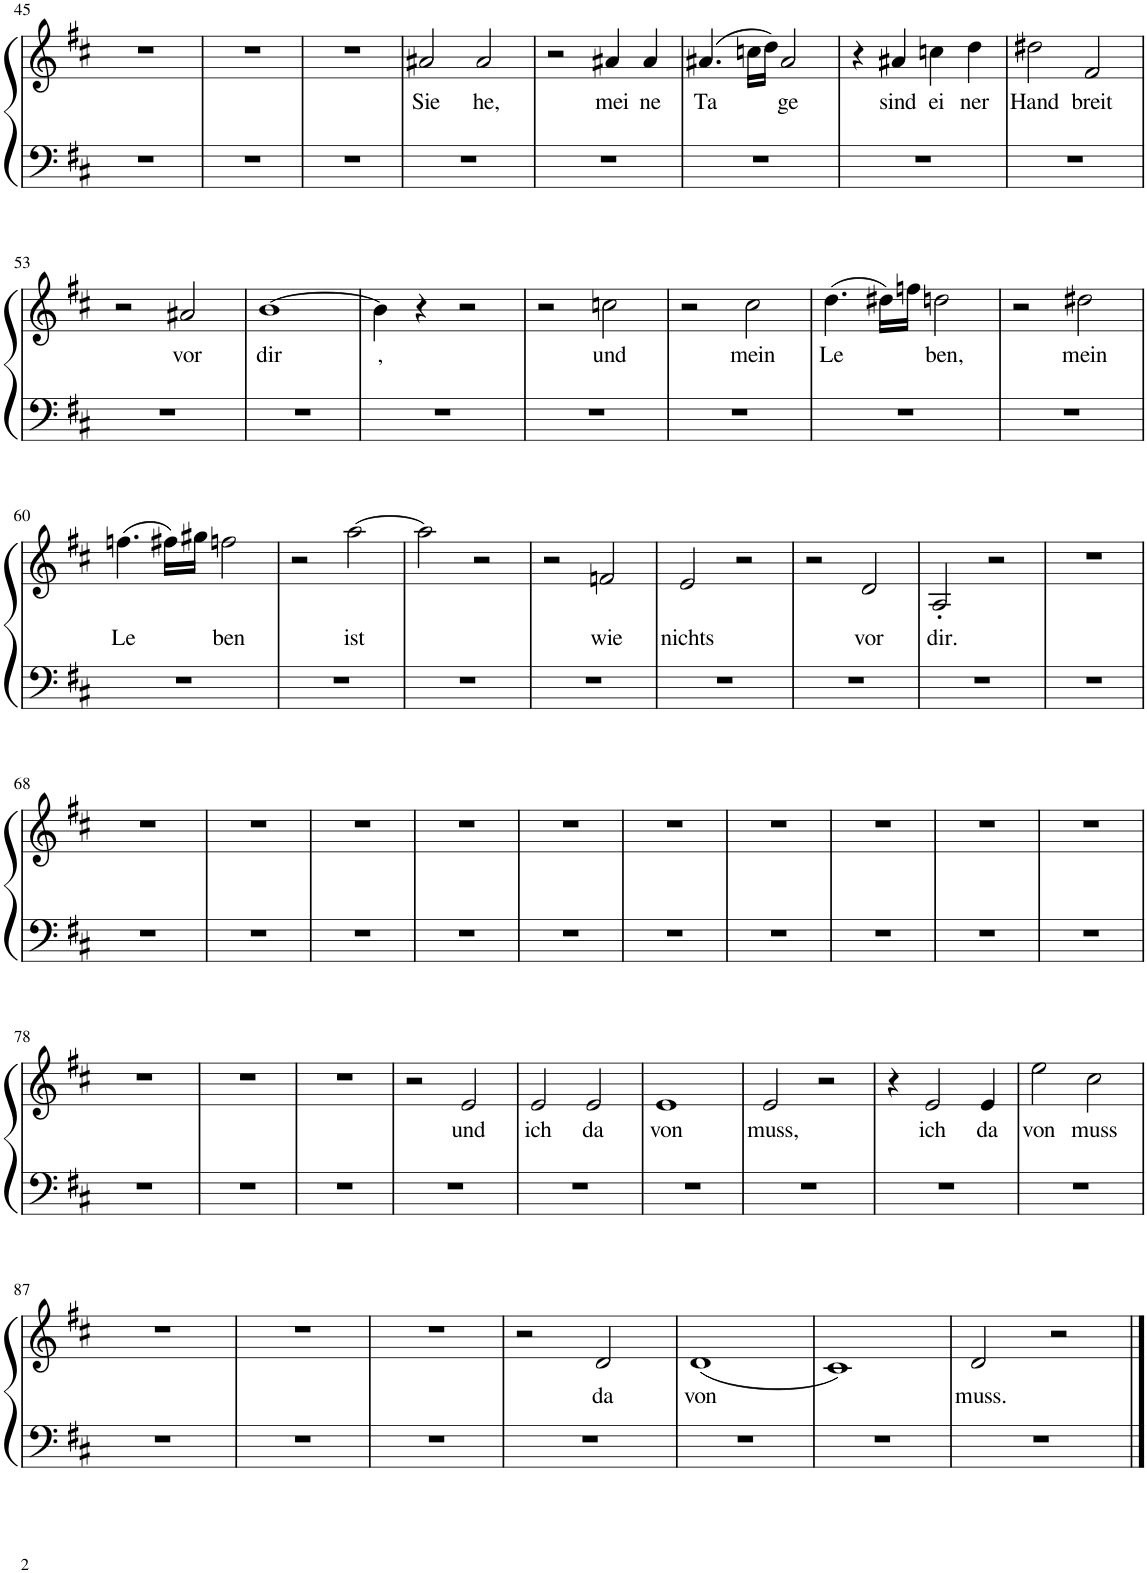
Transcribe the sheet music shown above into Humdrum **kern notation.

**kern	**kern	**text
*part1	*part1	*part1
*staff2	*staff1	*staff1
*I"Piano	*	*
*I'Pno.	*	*
!!LO:PB:g=z
*clefF4	*clefG2	*
*k[f#c#]	*k[f#c#]	*
*M2/2	*M2/2	*
*met(c|)	*met(c|)	*
=45	=45	=45
1r	1r	.
=46	=46	=46
1r	1r	.
=47	=47	=47
1r	1r	.
=48	=48	=48
!	!	!LO:LY:b
1r	2a#X/	Sie
!	!	!LO:LY:b
.	2a#/	he,
=49	=49	=49
1r	2r	.
!	!	!LO:LY:b
.	4a#X/	mei
!	!	!LO:LY:b
.	4a#/	ne
=50	=50	=50
!	!	!LO:LY:b
1r	(4.a#X/	Ta
.	16ccn\LL	.
.	16dd\JJ)	.
!	!	!LO:LY:b
.	2a#/	ge
=51	=51	=51
1r	4r	.
!	!	!LO:LY:b
.	4a#X/	sind
!	!	!LO:LY:b
.	4ccn\	ei
!	!	!LO:LY:b
.	4dd\	ner
=52	=52	=52
!	!	!LO:LY:b
1r	2dd#X\	Hand
!	!	!LO:LY:b
.	2f#/	breit
!!LO:LB:g=z
=53	=53	=53
1r	2r	.
!	!	!LO:LY:b
.	2a#X/	vor
=54	=54	=54
!	!	!LO:LY:b
1r	[1b	dir
=55	=55	=55
!	!	!LO:LY:b
1r	4b\]	,
.	4r	.
.	2r	.
=56	=56	=56
1r	2r	.
!	!	!LO:LY:b
.	2ccn\	und
=57	=57	=57
1r	2r	.
!	!	!LO:LY:b
.	2cc#\	mein
=58	=58	=58
!	!	!LO:LY:b
1r	(4.dd\	Le
.	16dd#X\LL)	.
.	16ffn\JJ	.
!	!	!LO:LY:b
.	2ddn\	ben,
=59	=59	=59
1r	2r	.
!	!	!LO:LY:b
.	2dd#X\	mein
!!LO:LB:g=z
=60	=60	=60
!	!	!LO:LY:b
1r	(4.ffn\	Le
.	16ff#X\LL)	.
.	16gg#X\JJ	.
!	!	!LO:LY:b
.	2ffn\	ben
=61	=61	=61
1r	2r	.
!	!	!LO:LY:b
.	[2aa\	ist
=62	=62	=62
1r	2aa\]	.
.	2r	.
=63	=63	=63
1r	2r	.
!	!	!LO:LY:b
.	2fn/	wie
=64	=64	=64
!	!	!LO:LY:b
1r	2e/	nichts
.	2r	.
=65	=65	=65
1r	2r	.
!	!	!LO:LY:b
.	2d/	vor
=66	=66	=66
!	!	!LO:LY:b
1r	2A'/	dir.
.	2r	.
=67	=67	=67
1r	1r	.
!!LO:LB:g=z
=68	=68	=68
1r	1r	.
=69	=69	=69
1r	1r	.
=70	=70	=70
1r	1r	.
=71	=71	=71
1r	1r	.
=72	=72	=72
1r	1r	.
=73	=73	=73
1r	1r	.
=74	=74	=74
1r	1r	.
=75	=75	=75
1r	1r	.
=76	=76	=76
1r	1r	.
=77	=77	=77
1r	1r	.
!!LO:LB:g=z
=78	=78	=78
1r	1r	.
=79	=79	=79
1r	1r	.
=80	=80	=80
1r	1r	.
=81	=81	=81
1r	2r	.
!	!	!LO:LY:b
.	2e/	und
=82	=82	=82
!	!	!LO:LY:b
1r	2e/	ich
!	!	!LO:LY:b
.	2e/	da
=83	=83	=83
!	!	!LO:LY:b
1r	1e	von
=84	=84	=84
!	!	!LO:LY:b
1r	2e/	muss,
.	2r	.
=85	=85	=85
1r	4r	.
!	!	!LO:LY:b
.	2e/	ich
!	!	!LO:LY:b
.	4e/	da
=86	=86	=86
!	!	!LO:LY:b
1r	2ee\	von
!	!	!LO:LY:b
.	2cc#\	muss
!!LO:LB:g=z
=87	=87	=87
1r	1r	.
=88	=88	=88
1r	1r	.
=89	=89	=89
1r	1r	.
=90	=90	=90
1r	2r	.
!	!	!LO:LY:b
.	2d/	da
=91	=91	=91
!	!	!LO:LY:b
1r	(1d	von
=92	=92	=92
1r	1c#)	.
=93	=93	=93
!	!	!LO:LY:b
1r	2d/	muss.
.	2r	.
==	==	==
*-	*-	*-
